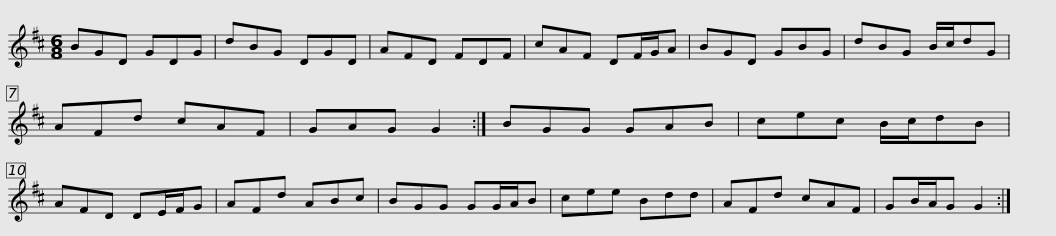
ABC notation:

X:1
L:1/8
M:6/8
I:linebreak $
K:D
V:1 treble
V:1
 BGD GDG | dBG DGD | AFD FDF | cAF DF/G/A | BGD GBG | %5
 dBG B/c/dG | AFd cAF |$ GAG G2 :| BGG GAB | cec B/c/dB | %10
 AFD DE/F/G | AFd ABc | BGG GG/A/B | cee Bdd |$ AFd cAF | %15
 GB/A/G G2 :| %16
